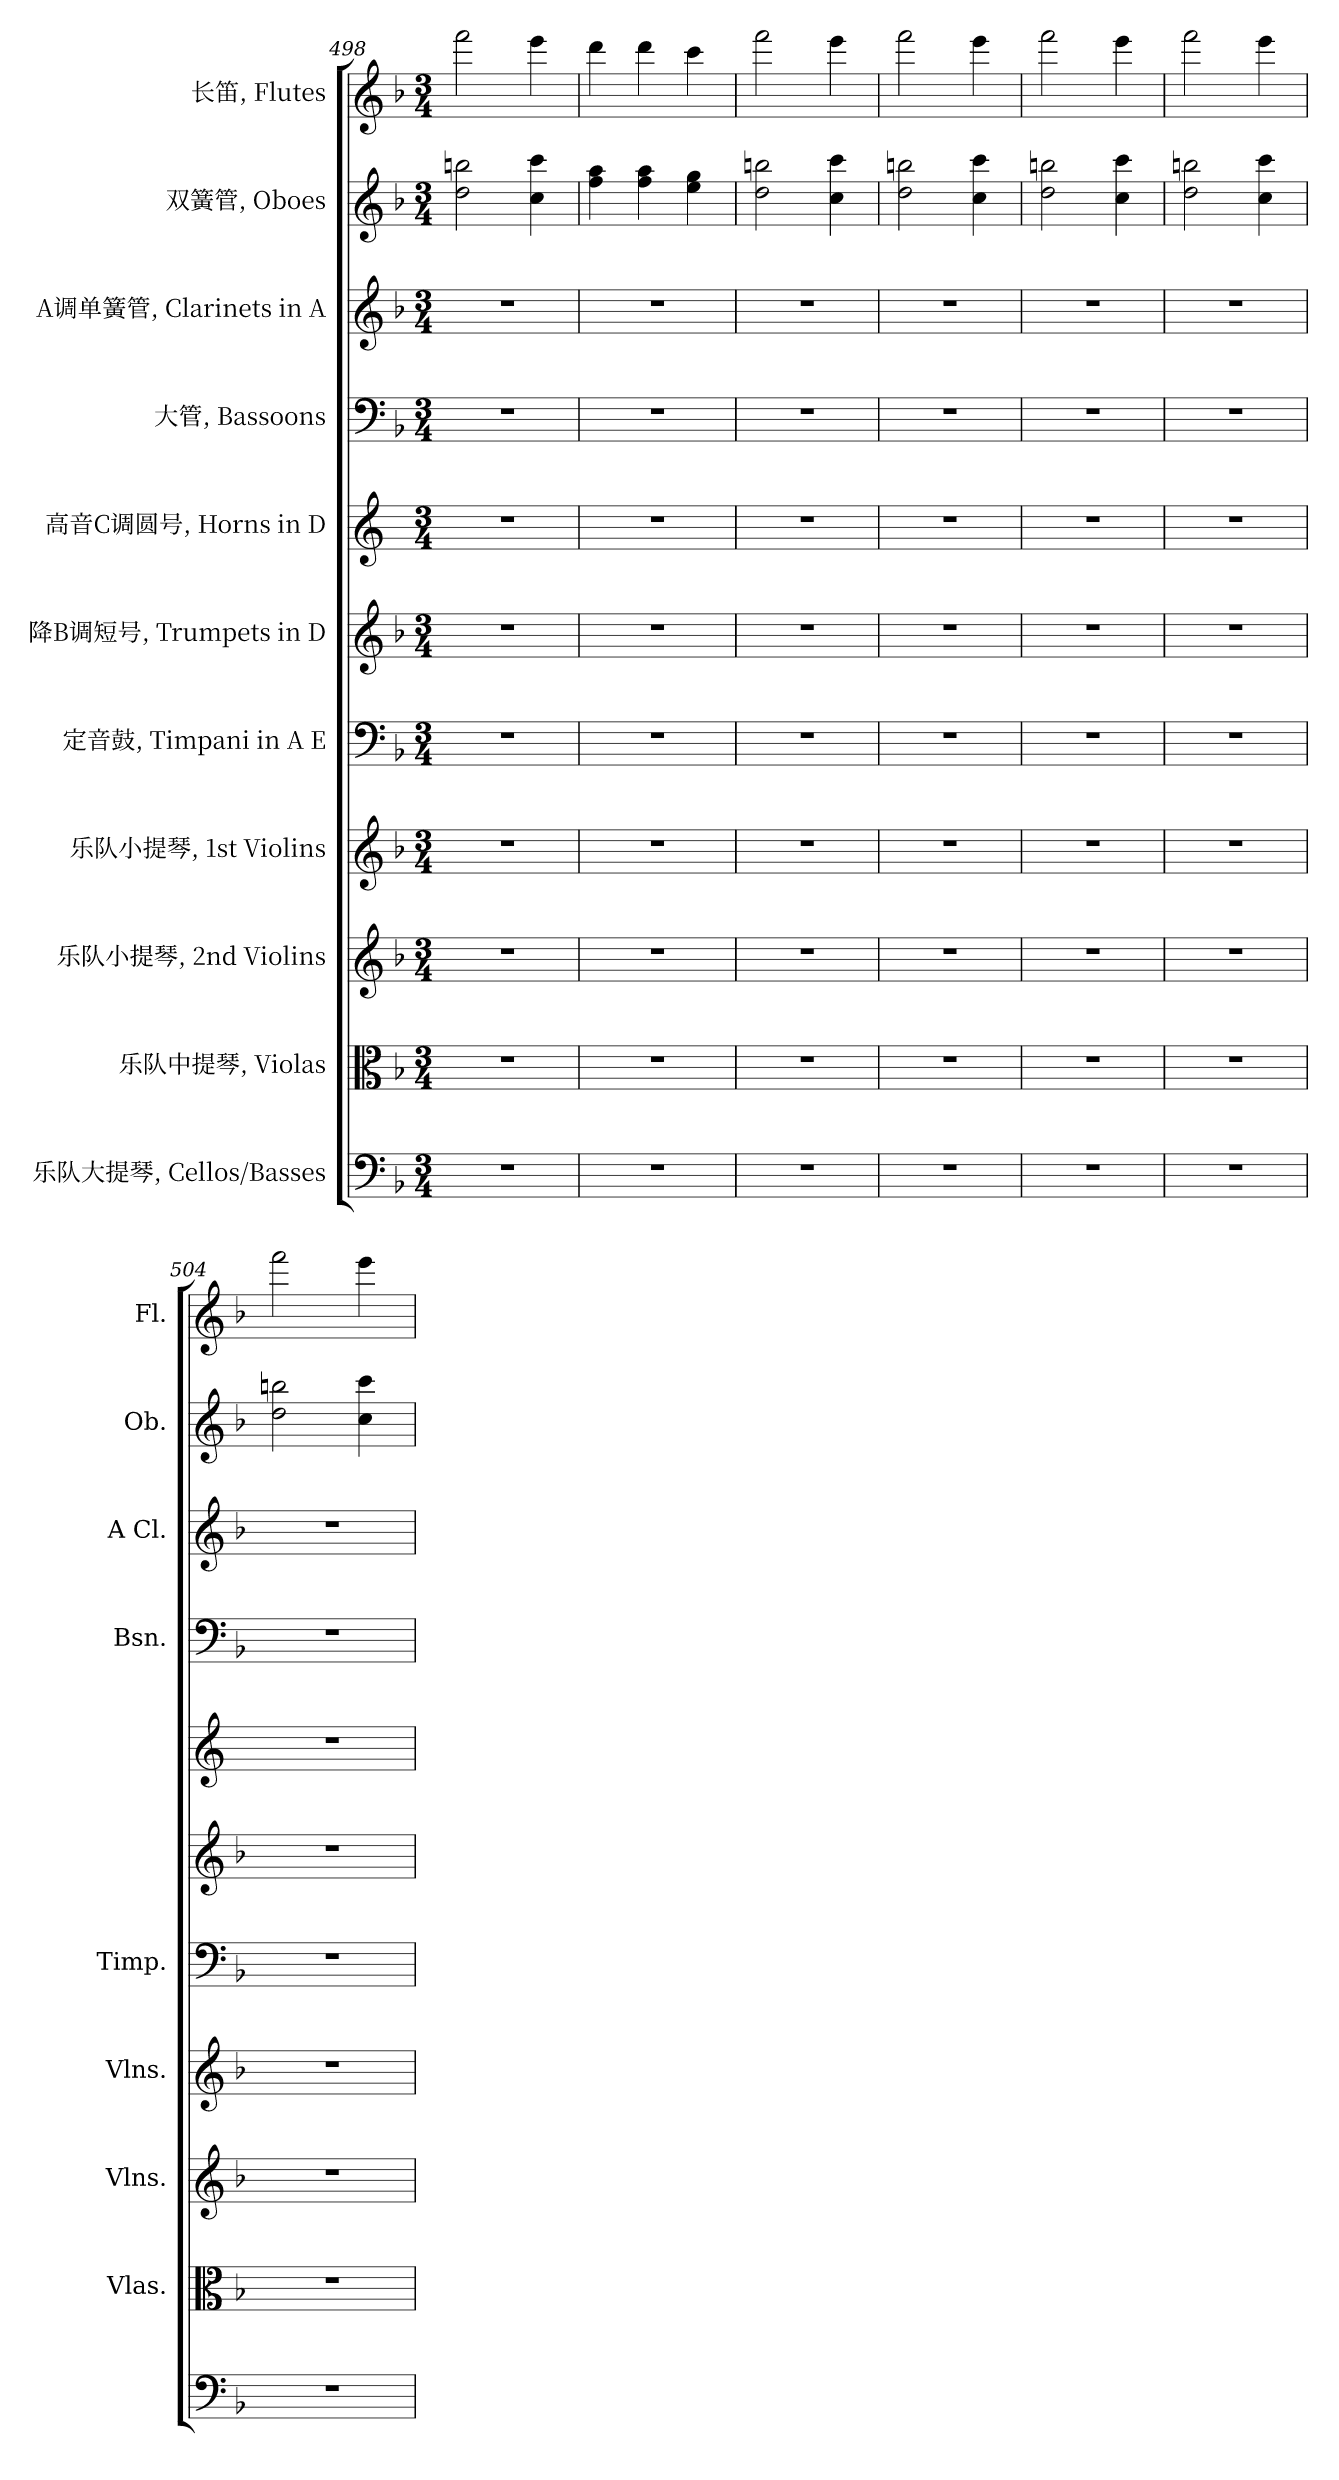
**kern	**kern	**kern	**kern	**kern	**kern	**kern	**kern	**kern	**kern	**kern
*part11	*part10	*part9	*part8	*part7	*part6	*part5	*part4	*part3	*part2	*part1
*staff11	*staff10	*staff9	*staff8	*staff7	*staff6	*staff5	*staff4	*staff3	*staff2	*staff1
*I"乐队大提琴, Cellos/Basses	*I"乐队中提琴, Violas	*I"乐队小提琴, 2nd Violins	*I"乐队小提琴, 1st Violins	*I"定音鼓, Timpani in A E	*I"降B调短号, Trumpets in D	*I"高音C调圆号, Horns in D	*I"大管, Bassoons	*I"A调单簧管, Clarinets in A	*I"双簧管, Oboes	*I"长笛, Flutes
*	*I'Vlas.	*I'Vlns.	*I'Vlns.	*I'Timp.	*	*	*I'Bsn.	*I'A Cl.	*I'Ob.	*I'Fl.
*clefF4	*clefC3	*clefG2	*clefG2	*clefF4	*clefG2	*clefG2	*clefF4	*clefG2	*clefG2	*clefG2
*	*	*	*	*	*ITrd1c2	*ITrd4c7	*	*ITrd2c3	*	*
*k[b-]	*k[b-]	*k[b-]	*k[b-]	*k[b-]	*k[b-e-a-]	*k[b-]	*k[b-]	*k[f#c#]	*k[b-]	*k[b-]
*M3/4	*M3/4	*M3/4	*M3/4	*M3/4	*M3/4	*M3/4	*M3/4	*M3/4	*M3/4	*M3/4
=498	=498	=498	=498	=498	=498	=498	=498	=498	=498	=498
2.r	2.r	2.r	2.r	2.r	2.r	2.r	2.r	2.r	2dd\ 2bbn\	2fff\
.	.	.	.	.	.	.	.	.	4cc\ 4ccc\	4eee\
=499	=499	=499	=499	=499	=499	=499	=499	=499	=499	=499
2.r	2.r	2.r	2.r	2.r	2.r	2.r	2.r	2.r	4ff\ 4aa\	4ddd\
.	.	.	.	.	.	.	.	.	4ff\ 4aa\	4ddd\
.	.	.	.	.	.	.	.	.	4ee\ 4gg\	4ccc\
=500	=500	=500	=500	=500	=500	=500	=500	=500	=500	=500
2.r	2.r	2.r	2.r	2.r	2.r	2.r	2.r	2.r	2dd\ 2bbn\	2fff\
.	.	.	.	.	.	.	.	.	4cc\ 4ccc\	4eee\
!!LO:PB:g=z
=501	=501	=501	=501	=501	=501	=501	=501	=501	=501	=501
2.r	2.r	2.r	2.r	2.r	2.r	2.r	2.r	2.r	2dd\ 2bbn\	2fff\
.	.	.	.	.	.	.	.	.	4cc\ 4ccc\	4eee\
=502	=502	=502	=502	=502	=502	=502	=502	=502	=502	=502
2.r	2.r	2.r	2.r	2.r	2.r	2.r	2.r	2.r	2dd\ 2bbn\	2fff\
.	.	.	.	.	.	.	.	.	4cc\ 4ccc\	4eee\
=503	=503	=503	=503	=503	=503	=503	=503	=503	=503	=503
2.r	2.r	2.r	2.r	2.r	2.r	2.r	2.r	2.r	2dd\ 2bbn\	2fff\
.	.	.	.	.	.	.	.	.	4cc\ 4ccc\	4eee\
=504	=504	=504	=504	=504	=504	=504	=504	=504	=504	=504
2.r	2.r	2.r	2.r	2.r	2.r	2.r	2.r	2.r	2dd\ 2bbn\	2fff\
.	.	.	.	.	.	.	.	.	4cc\ 4ccc\	4eee\
=	=	=	=	=	=	=	=	=	=	=
*-	*-	*-	*-	*-	*-	*-	*-	*-	*-	*-
